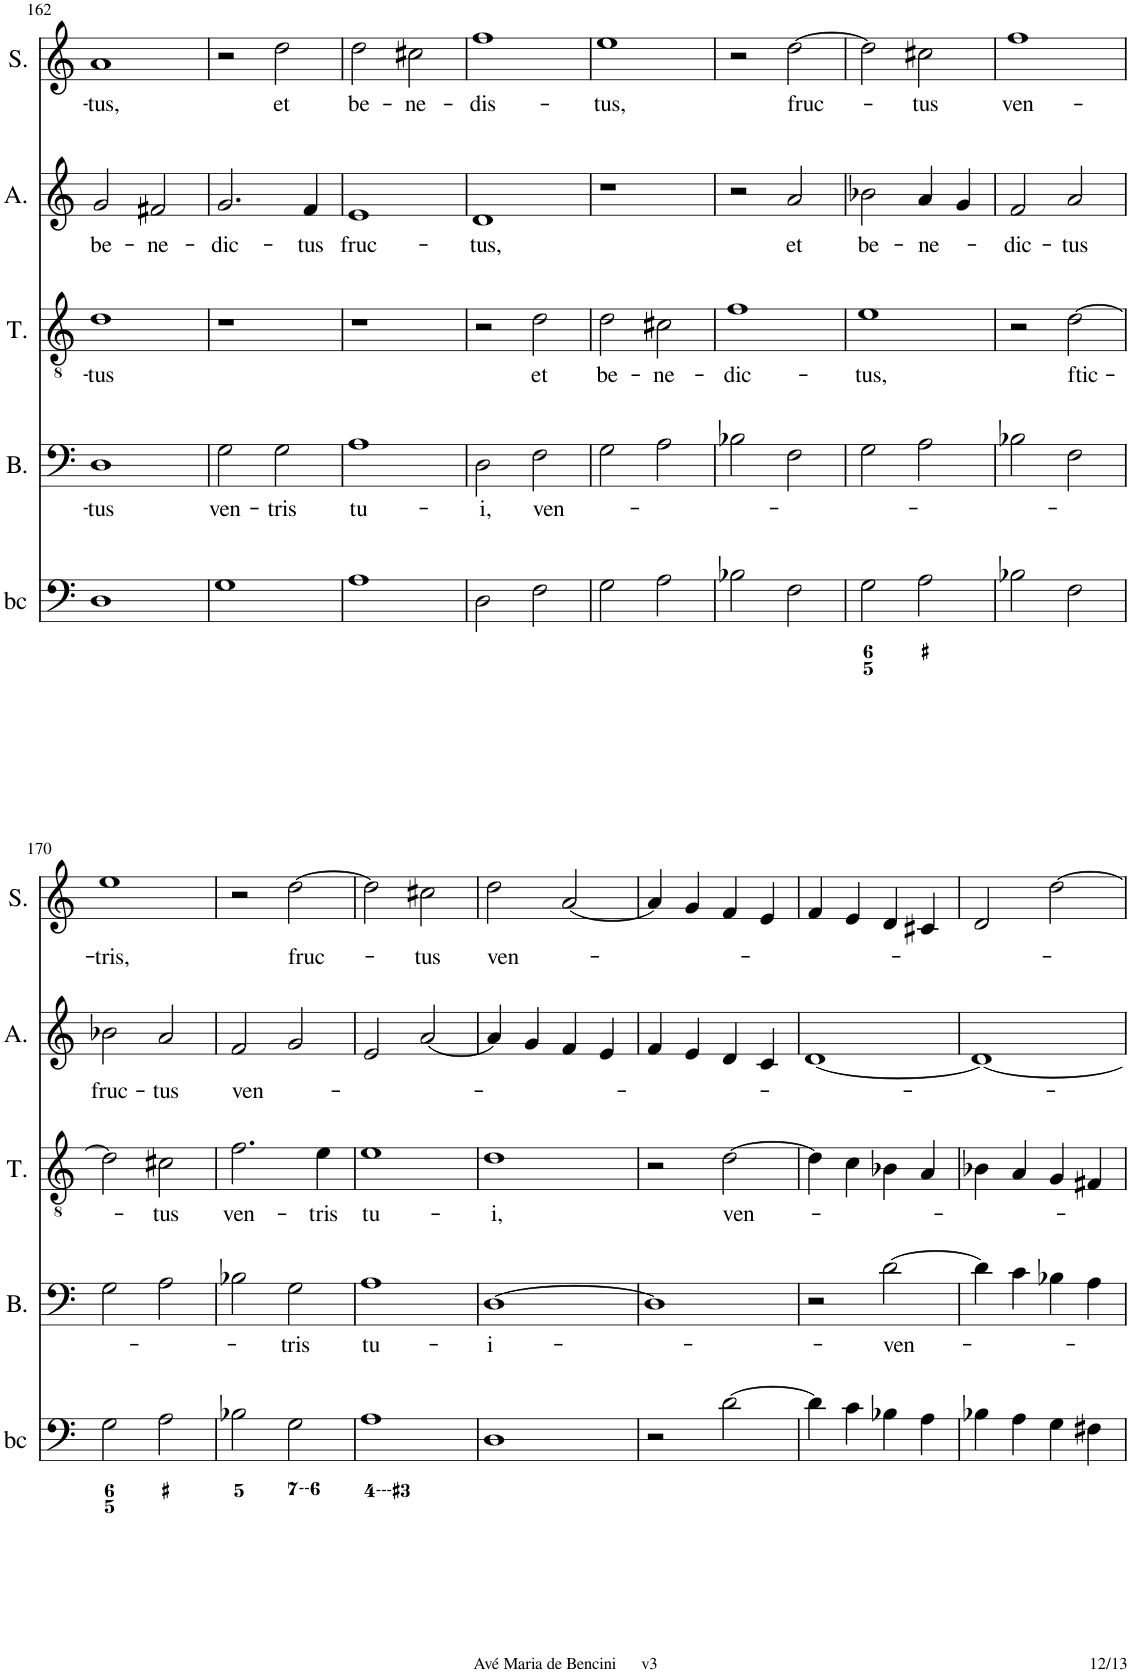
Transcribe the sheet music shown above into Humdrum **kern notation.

**kern	**kern	**text	**kern	**text	**kern	**text	**kern	**text
*part5	*part4	*part4	*part3	*part3	*part2	*part2	*part1	*part1
*staff5	*staff4	*staff4	*staff3	*staff3	*staff2	*staff2	*staff1	*staff1
*I"Continuo	*I"Basse	*	*I"Ténor	*	*I"Alto	*	*I"Soprano	*
*	*I'B.	*	*I'T.	*	*I'A.	*	*I'S.	*
!!LO:PB:g=z
*clefF4	*clefF4	*	*clefGv2	*	*clefG2	*	*clefG2	*
*Trd7c12	*Trd7c12	*	*	*	*	*	*	*
*k[]	*k[]	*	*k[]	*	*k[]	*	*k[]	*
*M2/2	*M2/2	*	*M2/2	*	*M2/2	*	*M2/2	*
*met(c|)	*met(c|)	*	*met(c|)	*	*met(c|)	*	*met(c|)	*
=162	=162	=162	=162	=162	=162	=162	=162	=162
!	!	!LO:LY:b	!	!LO:LY:b	!	!LO:LY:b	!	!LO:LY:b
1D	1D	-tus	1d	-tus	2g/	be-	1a	-tus,
!	!	!	!	!	!	!LO:LY:b	!	!
.	.	.	.	.	2f#X/	-ne-	.	.
=163	=163	=163	=163	=163	=163	=163	=163	=163
!	!	!LO:LY:b	!	!	!	!LO:LY:b	!	!
1G	2G\	ven-	1r	.	2.g/	-dic-	2r	.
!	!	!LO:LY:b	!	!	!	!	!	!LO:LY:b
.	2G\	-tris	.	.	.	.	2dd\	et
!	!	!	!	!	!	!LO:LY:b	!	!
.	.	.	.	.	4f/	-tus	.	.
=164	=164	=164	=164	=164	=164	=164	=164	=164
!	!	!LO:LY:b	!	!	!	!LO:LY:b	!	!LO:LY:b
1A	1A	tu-	1r	.	1e	fruc-	2dd\	be-
!	!	!	!	!	!	!	!	!LO:LY:b
.	.	.	.	.	.	.	2cc#X\	-ne-
=165	=165	=165	=165	=165	=165	=165	=165	=165
!	!	!LO:LY:b	!	!	!	!LO:LY:b	!	!LO:LY:b
2D\	2D\	-i,	2r	.	1d	-tus,	1ff	-dis-
!	!	!LO:LY:b	!	!LO:LY:b	!	!	!	!
2F\	2F\	ven-	2d\	et	.	.	.	.
=166	=166	=166	=166	=166	=166	=166	=166	=166
!	!	!	!	!LO:LY:b	!	!	!	!LO:LY:b
2G\	2G\	.	2d\	be-	1r	.	1ee	-tus,
!	!	!	!	!LO:LY:b	!	!	!	!
2A\	2A\	.	2c#X\	-ne-	.	.	.	.
=167	=167	=167	=167	=167	=167	=167	=167	=167
!	!	!	!	!LO:LY:b	!	!	!	!
2B-X\	2B-X\	.	1f	-dic-	2r	.	2r	.
!	!	!	!	!	!	!LO:LY:b	!	!LO:LY:b
2F\	2F\	.	.	.	2a/	et	[2dd\	fruc-
=168	=168	=168	=168	=168	=168	=168	=168	=168
!	!	!	!	!LO:LY:b	!	!LO:LY:b	!	!
2G\	2G\	.	1e	-tus,	2b-X\	be-	2dd\]	.
!	!	!	!	!	!	!LO:LY:b	!	!LO:LY:b
2A\	2A\	.	.	.	4a/	-ne-	2cc#X\	-tus
.	.	.	.	.	4g/	.	.	.
=169	=169	=169	=169	=169	=169	=169	=169	=169
!	!	!	!	!	!	!LO:LY:b	!	!LO:LY:b
2B-X\	2B-X\	.	2r	.	2f/	-dic-	1ff	ven-
!	!	!	!	!LO:LY:b	!	!LO:LY:b	!	!
2F\	2F\	.	[2d\	ftic-	2a/	-tus	.	.
!!LO:LB:g=z
=170	=170	=170	=170	=170	=170	=170	=170	=170
!	!	!	!	!	!	!LO:LY:b	!	!LO:LY:b
2G\	2G\	.	2d\]	.	2b-X\	fruc-	1ee	-tris,
!	!	!	!	!LO:LY:b	!	!LO:LY:b	!	!
2A\	2A\	.	2c#X\	-tus	2a/	-tus	.	.
=171	=171	=171	=171	=171	=171	=171	=171	=171
!	!	!	!	!LO:LY:b	!	!LO:LY:b	!	!
2B-X\	2B-X\	.	2.f\	ven-	2f/	ven-	2r	.
!	!	!LO:LY:b	!	!	!	!	!	!LO:LY:b
2G\	2G\	-tris	.	.	2g/	.	[2dd\	fruc-
!	!	!	!	!LO:LY:b	!	!	!	!
.	.	.	4e\	-tris	.	.	.	.
=172	=172	=172	=172	=172	=172	=172	=172	=172
!	!	!LO:LY:b	!	!LO:LY:b	!	!	!	!
1A	1A	tu-	1e	tu-	2e/	.	2dd\]	.
!	!	!	!	!	!	!	!	!LO:LY:b
.	.	.	.	.	[2a/	.	2cc#X\	-tus
=173	=173	=173	=173	=173	=173	=173	=173	=173
!	!	!LO:LY:b	!	!LO:LY:b	!	!	!	!LO:LY:b
1D	[1D	-i-	1d	-i,	4a/]	.	2dd\	ven-
.	.	.	.	.	4g/	.	.	.
.	.	.	.	.	4f/	.	[2a/	.
.	.	.	.	.	4e/	.	.	.
=174	=174	=174	=174	=174	=174	=174	=174	=174
2r	1D]	.	2r	.	4f/	.	4a/]	.
.	.	.	.	.	4e/	.	4g/	.
!	!	!	!	!LO:LY:b	!	!	!	!
[2d\	.	.	[2d\	ven-	4d/	.	4f/	.
.	.	.	.	.	4c/	.	4e/	.
=175	=175	=175	=175	=175	=175	=175	=175	=175
4d\]	2r	.	4d\]	.	[1d	.	4f/	.
4c\	.	.	4c\	.	.	.	4e/	.
!	!	!LO:LY:b	!	!	!	!	!	!
4B-X\	[2d\	-ven-	4B-X\	.	.	.	4d/	.
4A\	.	.	4A/	.	.	.	4c#X/	.
=176	=176	=176	=176	=176	=176	=176	=176	=176
4B-X\	4d\]	.	4B-X\	.	1d_	.	2d/	.
4A\	4c\	.	4A/	.	.	.	.	.
4G\	4B-X\	.	4G/	.	.	.	[2dd\	.
4F#X\	4A\	.	4F#X/	.	.	.	.	.
=	=	=	=	=	=	=	=	=
*-	*-	*-	*-	*-	*-	*-	*-	*-
